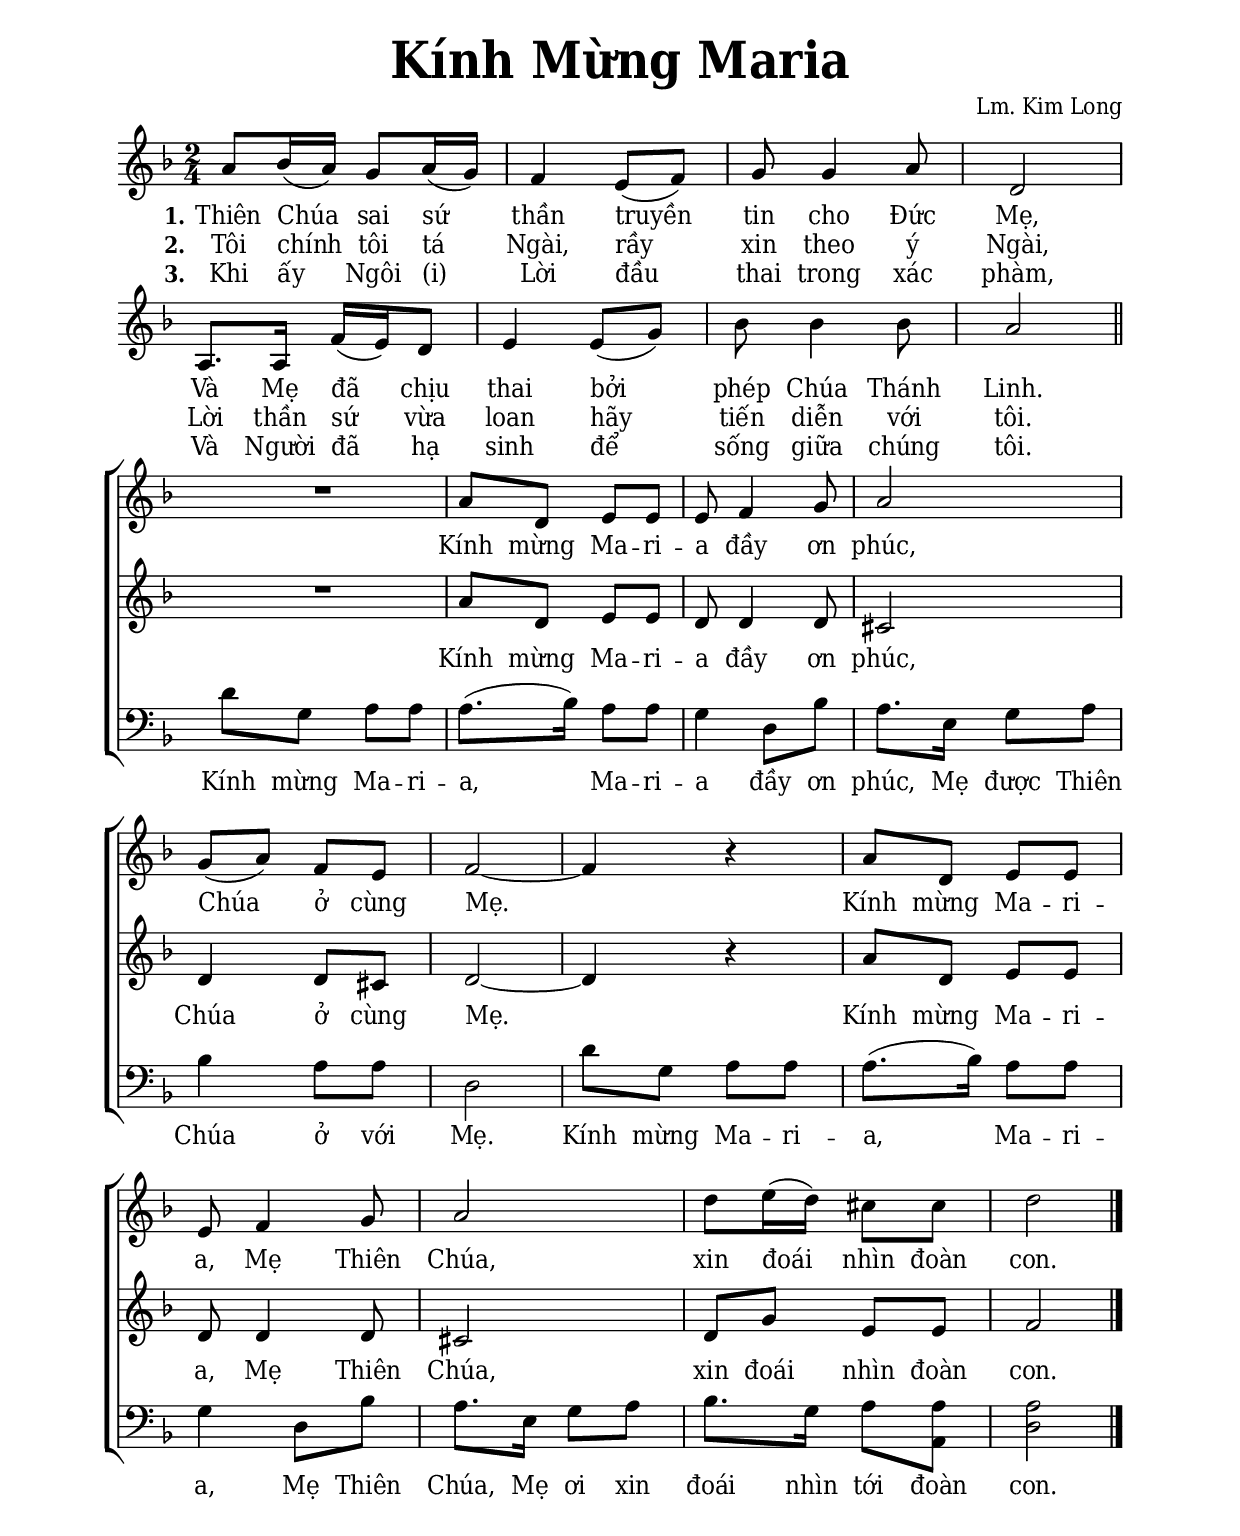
% Cài đặt chung
\version "2.22.1"
\include "english.ly"

\header {
  title = \markup { \fontsize #3 "Kính Mừng Maria" }
  composer = "Lm. Kim Long"
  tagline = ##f
}

% Đổi kích thước nốt cho bè phụ
notBePhu =
#(define-music-function (font-size music) (number? ly:music?)
   (for-some-music
     (lambda (m)
       (if (music-is-of-type? m 'rhythmic-event)
           (begin
             (set! (ly:music-property m 'tweaks)
                   (cons `(font-size . ,font-size)
                         (ly:music-property m 'tweaks)))
             #t)
           #f))
     music)
   music)

% Nhạc
nhacPhienKhuc = \relative c'' {
  a8 bf16 (a) g8 a16 (g) |
  f4 e8 (f) |
  g g4 a8 |
  d,2 |
  a8. a16 f' (e) d8 |
  e4 e8 (g) |
  bf bf4 bf8 |
  a2 \bar "||"
}

nhacDiepKhucSop = \relative c'' {
  R2
  a8 d, e e |
  e f4 g8 |
  a2 |
  g8 (a) f e |
  f2 ~ |
  f4 r |
  a8 d, e e |
  e f4 g8 |
  a2 |
  d8 e16 (d) cs8 cs |
  d2 \bar "|."
}

nhacDiepKhucAlto = \relative c'' {
  R2
  a8 d, e e |
  d d4 d8 |
  cs2 |
  d4 d8 cs |
  d2 ~ |
  d4 r |
  a'8 d, e e |
  d d4 d8 |
  cs2 |
  d8 g e e |
  f2
}

nhacDiepKhucBas = \relative c' {
  d8 g, a a |
  a8. (bf16) a8 a |
  g4 d8 bf' |
  a8. e16 g8 a |
  bf4 a8 a |
  d,2 |
  d'8 g, a a |
  a8. (bf16) a8 a |
  g4 d8 bf' |
  a8. e16 g8 a |
  bf8. g16 a8 <a a,> |
  <a d,>2
}

% Lời
loiPhienKhucMot = \lyricmode {
  \set stanza = "1."
  Thiên Chúa sai sứ thần
  truyền tin cho Đức Mẹ,
  Và Mẹ đã chịu thai
  bởi phép Chúa Thánh Linh.
}

loiPhienKhucHai = \lyricmode {
  \set stanza = "2."
  Tôi chính tôi tá Ngài,
  rầy xin theo ý Ngài,
  Lời thần sứ vừa loan
  hãy tiến diễn với tôi.
}

loiPhienKhucBa = \lyricmode {
  \set stanza = "3."
  Khi ấy Ngôi (i) Lời đầu thai trong xác phàm,
  Và Người đã hạ sinh để sống giữa chúng tôi.
}

loiDiepKhucSop = \lyricmode {
  Kính mừng Ma -- ri -- a đầy ơn phúc,
  Chúa ở cùng Mẹ.
  Kính mừng Ma -- ri -- a, Mẹ Thiên Chúa,
  xin đoái nhìn đoàn con.
}

loiDiepKhucAlto = \lyricmode {
  Kính mừng Ma -- ri -- a đầy ơn phúc,
  Chúa ở cùng Mẹ.
  Kính mừng Ma -- ri -- a, Mẹ Thiên Chúa,
  xin đoái nhìn đoàn con.
}

loiDiepKhucBas = \lyricmode {
  Kính mừng Ma -- ri -- a,
  Ma -- ri -- a đầy ơn phúc,
  Mẹ được Thiên Chúa ở với Mẹ.
  Kính mừng Ma -- ri -- a, Ma -- ri -- a,
  Mẹ Thiên Chúa, Mẹ ơi xin đoái nhìn tới đoàn con.
}

% Dàn trang
\paper {
  #(set-paper-size "a4")
  top-margin = 15\mm
  bottom-margin = 20\mm
  left-margin = 20\mm
  right-margin = 20\mm
  indent = #0
  #(define fonts
    (make-pango-font-tree
      "Deja Vu Serif Condensed"
      "Deja Vu Serif Condensed"
      "Deja Vu Serif Condensed"
      (/ 20 20)))
  print-page-number = #f
  %page-count = #2
  %systems-per-page = 5
}

TongNhip = {
  \key f \major \time 2/4
  \set Timing.beamExceptions = #'()
  \set Timing.baseMoment = #(ly:make-moment 1/4)
}

\score {
  \new ChoirStaff <<
    \new Staff
      <<
      \new Voice = beSop {
        \TongNhip \nhacPhienKhuc
      }
    >>
    \new Lyrics \lyricsto beSop \loiPhienKhucMot
    \new Lyrics \lyricsto beSop \loiPhienKhucHai
    \new Lyrics \lyricsto beSop \loiPhienKhucBa
  >>
  \layout {
    %\override Staff.TimeSignature.transparent = ##t
    \override Lyrics.LyricSpace.minimum-distance = #1.5
    \override LyricHyphen.minimum-distance = #1.5
    \override Score.BarNumber.break-visibility = ##(#f #f #f)
    \override Score.SpacingSpanner.uniform-stretching = ##t
  } 
}

\score {
  \new ChoirStaff <<
    \new Staff <<
        \clef treble
        \new Voice = beSop {
          \TongNhip \nhacDiepKhucSop
        }
      \new Lyrics \lyricsto beSop \loiDiepKhucSop
    >>
    \new Staff <<
        \clef treble
        \new Voice = beAlto {
          \TongNhip \nhacDiepKhucAlto
        }
      \new Lyrics \lyricsto beAlto \loiDiepKhucAlto
    >>
    \new Staff <<
        \clef "bass"
        \new Voice = beBas {
          \TongNhip \nhacDiepKhucBas
        }
      \new Lyrics \lyricsto beBas \loiDiepKhucBas
    >>
  >>
  \layout {
    \override Staff.TimeSignature.transparent = ##t
    \override Lyrics.LyricSpace.minimum-distance = #1.5
    \override LyricHyphen.minimum-distance = #1.5
    \override Score.BarNumber.break-visibility = ##(#f #f #f)
    \override Score.SpacingSpanner.uniform-stretching = ##t
  }
}
